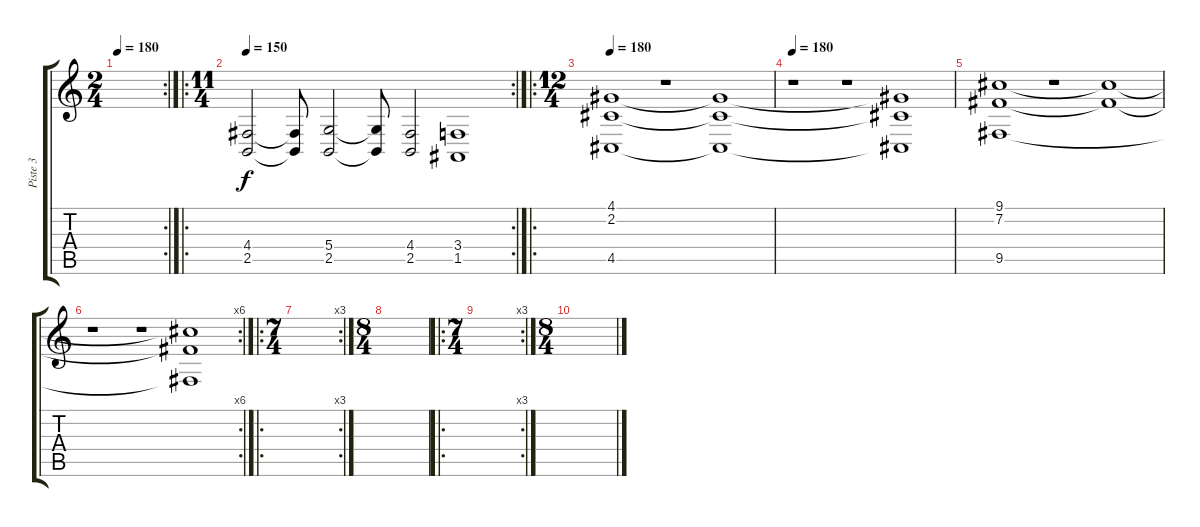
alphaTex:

\track ("Piste 3" "Piste 3") {instrument accordion}
\staff {score tabs}
\tuning (E4 B3 G3 D3 A2 E2) {hide}
\rc 2
\ts (2 4)
\tempo 180
\clef g2
\ks c
|
\ro
\rc 2
\ts (11 4)
\tempo 150
(4.4 2.5).2{instrument choiraahs} (4.4{t} 2.5{t}).8 (5.4 2.5).2 (5.4{t} 2.5{t}).8 (4.4 2.5).2 (3.4 1.5).1 |
\ro
\ts (12 4)
\tempo 150
\tempo 180
(4.1 2.2 4.5).1{volume 7 instrument choiraahs} r.1 (4.1{t} 2.2{t} 4.5{t}).1 |
\tempo 180
r.1 r.1 (4.1{t} 2.2{t} 4.5{t}).1 |
(9.1 7.2 9.5).1{volume 7 instrument choiraahs} r.1 (9.1{t} 7.2{t}).1 |
\rc 6
r.1 r.1 (9.1{t} 7.2{t} 9.5{t}).1 |
\ro
\rc 3
\ts (7 4)
|
\ts (8 4)
|
\ro
\rc 3
\ts (7 4)
|
\ts (8 4)
